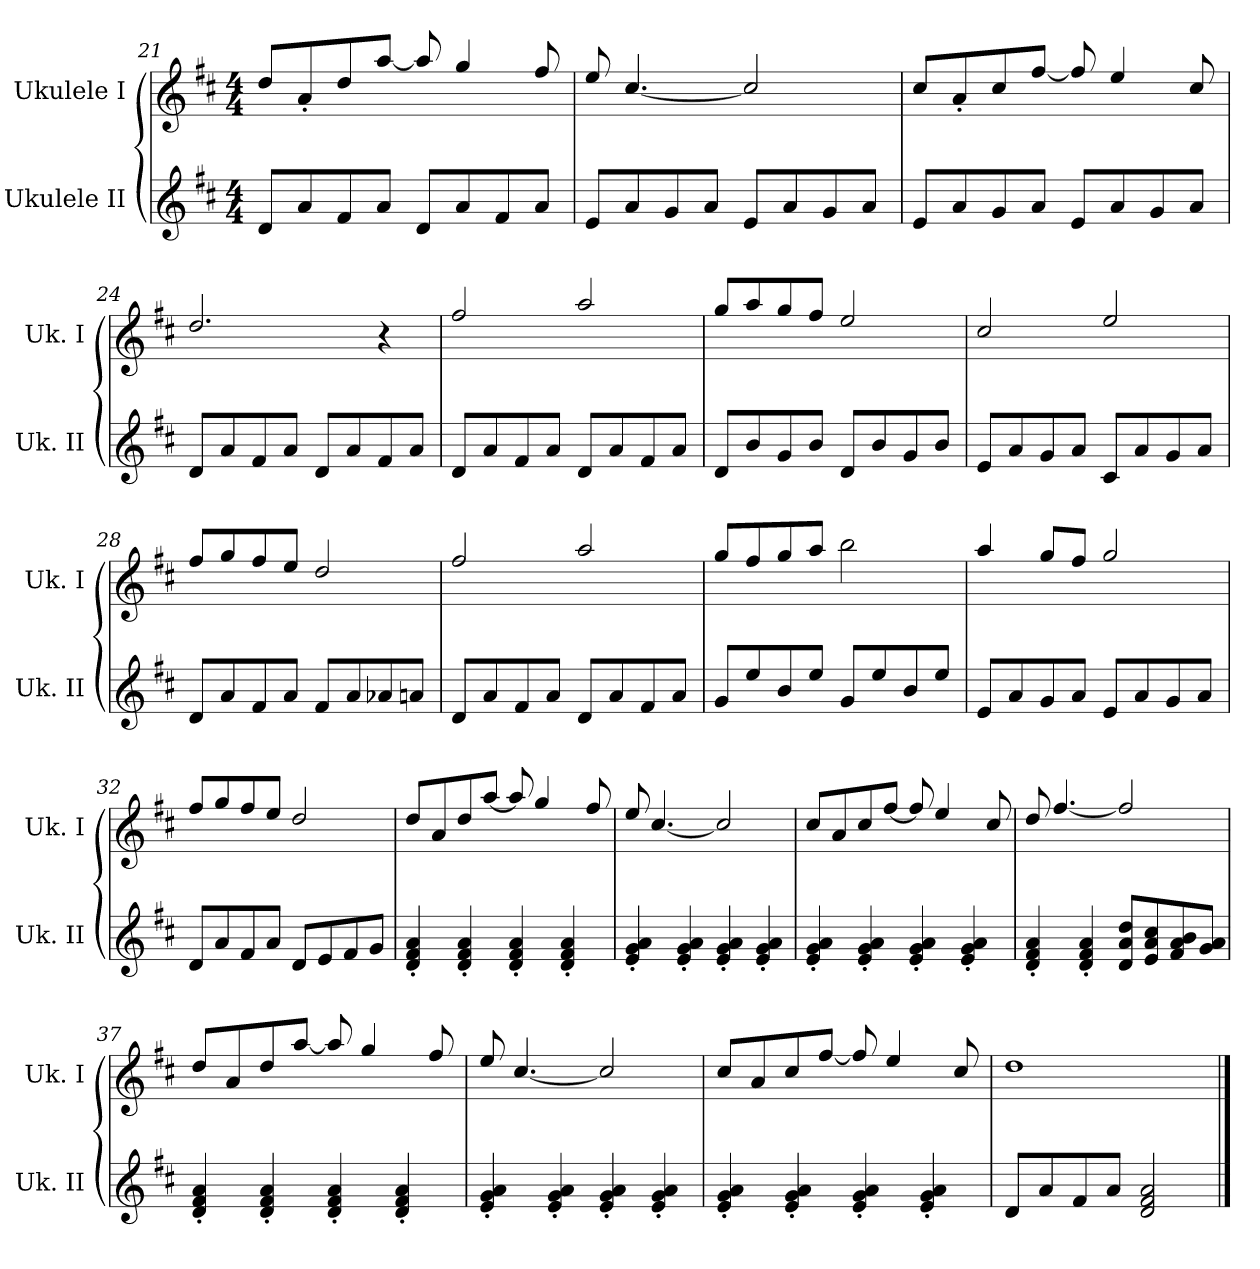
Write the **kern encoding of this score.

**kern	**kern
*part2	*part1
*staff2	*staff1
*I"Ukulele II	*I"Ukulele I
*I'Uk. II	*I'Uk. I
*clefG2	*clefG2
*k[f#c#]	*k[f#c#]
*M4/4	*M4/4
=21	=21
8d/L	8dd/L
8a/	8a'/
8f#/	8dd/
8a/J	[8aa/J
8d/L	8aa/]
8a/	4gg/
8f#/	.
8a/J	8ff#/
=22	=22
8e/L	8ee/
8a/	[4.cc#/
8g/	.
8a/J	.
8e/L	2cc#/]
8a/	.
8g/	.
8a/J	.
=23	=23
8e/L	8cc#/L
8a/	8a'/
8g/	8cc#/
8a/J	[8ff#/J
8e/L	8ff#/]
8a/	4ee/
8g/	.
8a/J	8cc#/
!!LO:PB:g=z
=24	=24
8d/L	2.dd/
8a/	.
8f#/	.
8a/J	.
8d/L	.
8a/	.
8f#/	4r
8a/J	.
=25	=25
8d/L	2ff#/
8a/	.
8f#/	.
8a/J	.
8d/L	2aa/
8a/	.
8f#/	.
8a/J	.
=26	=26
8d/L	8gg/L
8b/	8aa/
8g/	8gg/
8b/J	8ff#/J
8d/L	2ee/
8b/	.
8g/	.
8b/J	.
=27	=27
8e/L	2cc#/
8a/	.
8g/	.
8a/J	.
8c#/L	2ee/
8a/	.
8g/	.
8a/J	.
!!LO:LB:g=z
=28	=28
8d/L	8ff#/L
8a/	8gg/
8f#/	8ff#/
8a/J	8ee/J
8f#/L	2dd/
8a/	.
8a-X/	.
8an/J	.
=29	=29
8d/L	2ff#/
8a/	.
8f#/	.
8a/J	.
8d/L	2aa/
8a/	.
8f#/	.
8a/J	.
=30	=30
8g/L	8gg/L
8ee/	8ff#/
8b/	8gg/
8ee/J	8aa/J
8g/L	2bb\
8ee/	.
8b/	.
8ee/J	.
=31	=31
8e/L	4aa/
8a/	.
8g/	8gg/L
8a/J	8ff#/J
8e/L	2gg/
8a/	.
8g/	.
8a/J	.
!!LO:LB:g=z
=32	=32
8d/L	8ff#/L
8a/	8gg/
8f#/	8ff#/
8a/J	8ee/J
8d/L	2dd/
8e/	.
8f#/	.
8g/J	.
=33	=33
4d/' 4f#/' 4a/'	8dd/L
.	8a/
4d/' 4f#/' 4a/'	8dd/
.	[8aa/J
4d/' 4f#/' 4a/'	8aa/]
.	4gg/
4d/' 4f#/' 4a/'	.
.	8ff#/
=34	=34
4e/' 4g/' 4a/'	8ee/
.	[4.cc#/
4e/' 4g/' 4a/'	.
4e/' 4g/' 4a/'	2cc#/]
4e/' 4g/' 4a/'	.
=35	=35
4e/' 4g/' 4a/'	8cc#/L
.	8a/
4e/' 4g/' 4a/'	8cc#/
.	[8ff#/J
4e/' 4g/' 4a/'	8ff#/]
.	4ee/
4e/' 4g/' 4a/'	.
.	8cc#/
!!LO:LB:g=z
=36	=36
4d/' 4f#/' 4a/'	8dd/
.	[4.ff#/
4d/' 4f#/' 4a/'	.
8d/ 8a/ 8dd/L	2ff#/]
8e/ 8a/ 8cc#/	.
8f#/ 8a/ 8b/	.
8g/ 8a/J	.
=37	=37
4d/' 4f#/' 4a/'	8dd/L
.	8a/
4d/' 4f#/' 4a/'	8dd/
.	[8aa/J
4d/' 4f#/' 4a/'	8aa/]
.	4gg/
4d/' 4f#/' 4a/'	.
.	8ff#/
=38	=38
4e/' 4g/' 4a/'	8ee/
.	[4.cc#/
4e/' 4g/' 4a/'	.
4e/' 4g/' 4a/'	2cc#/]
4e/' 4g/' 4a/'	.
=39	=39
4e/' 4g/' 4a/'	8cc#/L
.	8a/
4e/' 4g/' 4a/'	8cc#/
.	[8ff#/J
4e/' 4g/' 4a/'	8ff#/]
.	4ee/
4e/' 4g/' 4a/'	.
.	8cc#/
!!LO:LB:g=z
=40	=40
8d/L	1dd
8a/	.
8f#/	.
8a/J	.
2d/ 2f#/ 2a/	.
==	==
*-	*-
